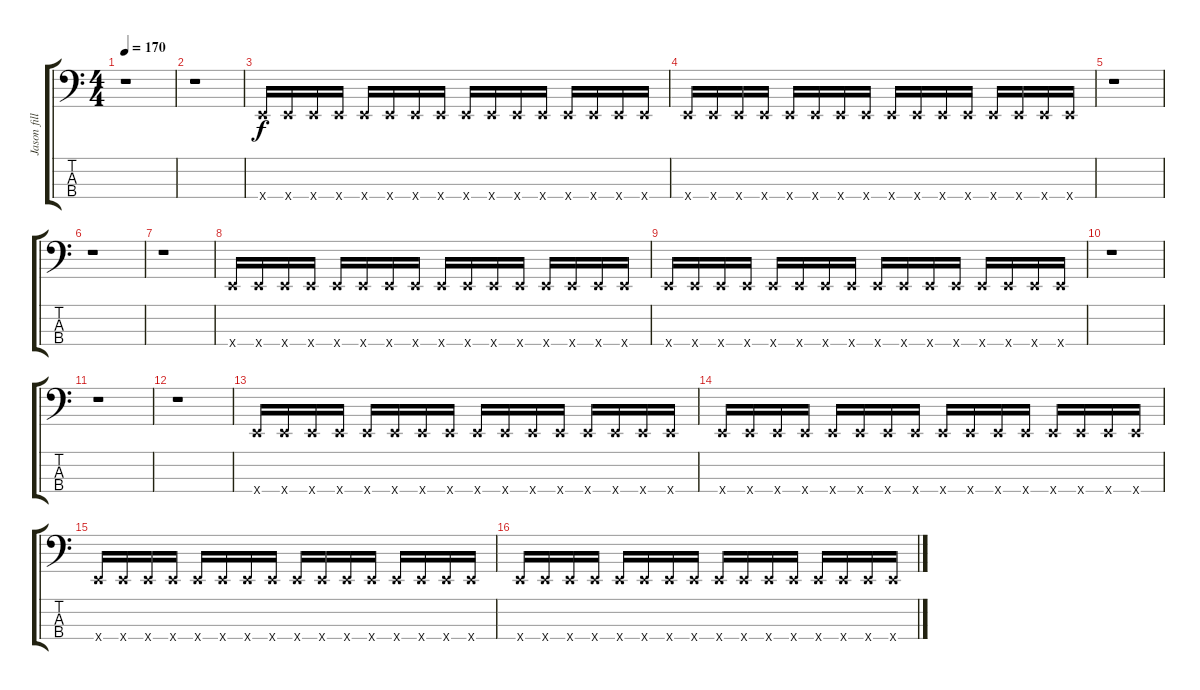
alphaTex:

\track ("Jason fills" "Jason fill") {instrument electricbassfinger}
\staff {score tabs}
\tuning (G2 D2 A1 E1) {hide}
\ts (4 4)
\tempo 170
\clef f4
\ks c
r.1{dy f} |
r.1 |
0.4{x}.16 0.4{x}.16 0.4{x}.16 0.4{x}.16 0.4{x}.16 0.4{x}.16 0.4{x}.16 0.4{x}.16 0.4{x}.16 0.4{x}.16 0.4{x}.16 0.4{x}.16 0.4{x}.16 0.4{x}.16 0.4{x}.16 0.4{x}.16 |
0.4{x}.16 0.4{x}.16 0.4{x}.16 0.4{x}.16 0.4{x}.16 0.4{x}.16 0.4{x}.16 0.4{x}.16 0.4{x}.16 0.4{x}.16 0.4{x}.16 0.4{x}.16 0.4{x}.16 0.4{x}.16 0.4{x}.16 0.4{x}.16 |
r.1 |
r.1 |
r.1 |
0.4{x}.16 0.4{x}.16 0.4{x}.16 0.4{x}.16 0.4{x}.16 0.4{x}.16 0.4{x}.16 0.4{x}.16 0.4{x}.16 0.4{x}.16 0.4{x}.16 0.4{x}.16 0.4{x}.16 0.4{x}.16 0.4{x}.16 0.4{x}.16 |
0.4{x}.16 0.4{x}.16 0.4{x}.16 0.4{x}.16 0.4{x}.16 0.4{x}.16 0.4{x}.16 0.4{x}.16 0.4{x}.16 0.4{x}.16 0.4{x}.16 0.4{x}.16 0.4{x}.16 0.4{x}.16 0.4{x}.16 0.4{x}.16 |
r.1 |
r.1 |
r.1 |
0.4{x}.16 0.4{x}.16 0.4{x}.16 0.4{x}.16 0.4{x}.16 0.4{x}.16 0.4{x}.16 0.4{x}.16 0.4{x}.16 0.4{x}.16 0.4{x}.16 0.4{x}.16 0.4{x}.16 0.4{x}.16 0.4{x}.16 0.4{x}.16 |
0.4{x}.16 0.4{x}.16 0.4{x}.16 0.4{x}.16 0.4{x}.16 0.4{x}.16 0.4{x}.16 0.4{x}.16 0.4{x}.16 0.4{x}.16 0.4{x}.16 0.4{x}.16 0.4{x}.16 0.4{x}.16 0.4{x}.16 0.4{x}.16 |
0.4{x}.16 0.4{x}.16 0.4{x}.16 0.4{x}.16 0.4{x}.16 0.4{x}.16 0.4{x}.16 0.4{x}.16 0.4{x}.16 0.4{x}.16 0.4{x}.16 0.4{x}.16 0.4{x}.16 0.4{x}.16 0.4{x}.16 0.4{x}.16 |
0.4{x}.16 0.4{x}.16 0.4{x}.16 0.4{x}.16 0.4{x}.16 0.4{x}.16 0.4{x}.16 0.4{x}.16 0.4{x}.16 0.4{x}.16 0.4{x}.16 0.4{x}.16 0.4{x}.16 0.4{x}.16 0.4{x}.16 0.4{x}.16
